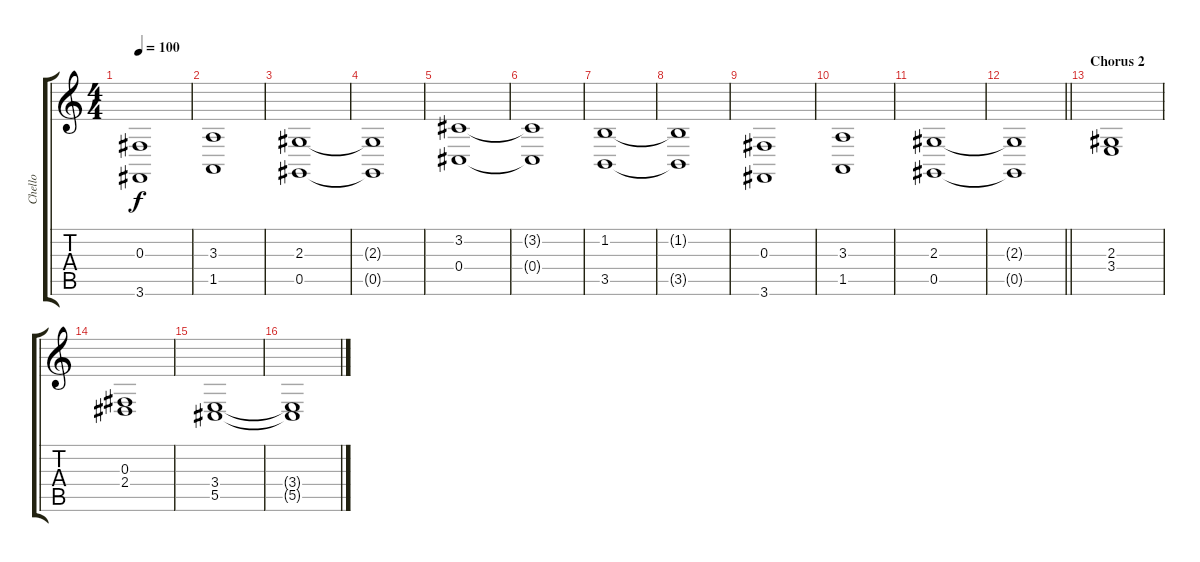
\track ("Chello" "Chello") {instrument cello}
\staff {score tabs}
\tuning (Eb4 Bb3 Gb3 Db3 Ab2 Eb2) {hide}
\ts (4 4)
\tempo 100
\clef g2
\ks c
(0.3 3.6).1{dy f} |
(3.3 1.5).1 |
(2.3 0.5).1 |
(2.3{t} 0.5{t}).1 |
(3.2 0.4).1 |
(3.2{t} 0.4{t}).1 |
(1.2 3.5).1 |
(1.2{t} 3.5{t}).1 |
(0.3 3.6).1 |
(3.3 1.5).1 |
(2.3 0.5).1 |
\barLineRight lightlight
(2.3{t} 0.5{t}).1 |
\section ("" "Chorus 2")
(2.3 3.4).1 |
(0.3 2.4).1 |
(3.4 5.5).1 |
(3.4{t} 5.5{t}).1
